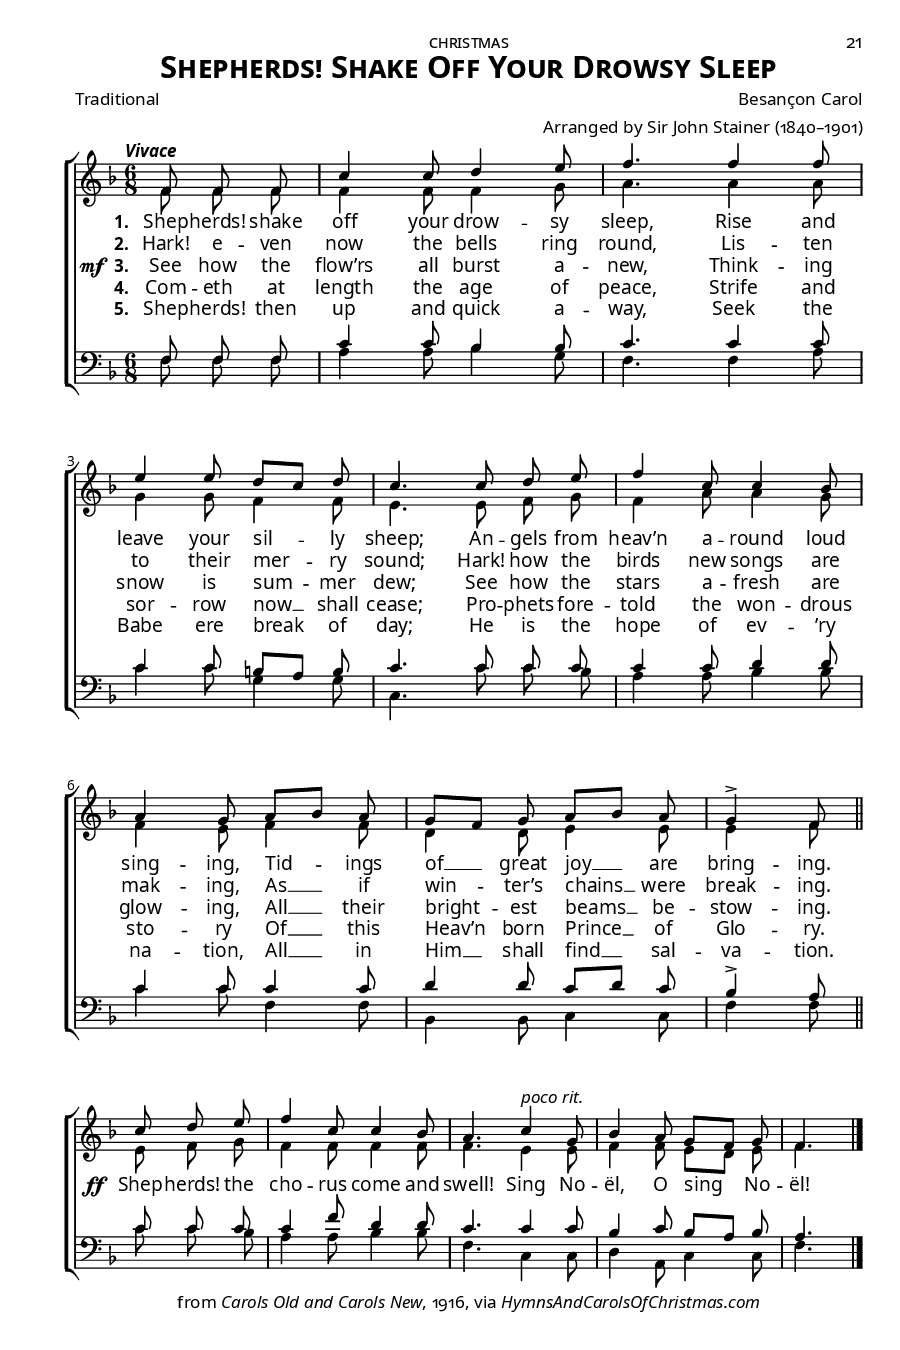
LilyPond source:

\version "2.14.2"
\include "util.ly"
\header {
  title = \markup{\override #'(font-name . "Garamond Premier Pro Semibold"){ \abs-fontsize #15 \smallCapsOldStyle"Shepherds! Shake Off Your Drowsy Sleep"}}
  poet = \markup\oldStyleNum"Traditional"
  composer = \markup\oldStyleNum"Besançon Carol"
  arranger = \markup\oldStyleNum"Arranged by Sir John Stainer (1840–1901)"
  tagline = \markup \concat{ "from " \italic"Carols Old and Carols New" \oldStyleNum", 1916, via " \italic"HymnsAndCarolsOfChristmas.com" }
}
\paper {
  paper-height = 9\in
  paper-width = 6\in
  indent = 0\in
  %system-system-spacing = #'((basic-distance . 10) (padding . 0))
  %system-system-spacing =
  %  #'((basic-distance . 0)
  %     (minimum-distance . 0)
  %     (padding . -0.35)
  %     (stretchability . 100))
  ragged-last-bottom = ##f
  ragged-bottom = ##f
  two-sided = ##t
  inner-margin = 0.5\in
  outer-margin = 0.25\in
  top-margin = 0.25\in
  bottom-margin = 0.25\in
  first-page-number = #021
  print-first-page-number = ##t
  headerLine = \markup{\override #'(font-name . "Garamond Premier Pro") \smallCapsOldStyle"christmas"}
  oddHeaderMarkup = \markup\fill-line{
     \override #'(font-name . "Garamond Premier Pro")\abs-fontsize #8.5
     \combine 
        \fill-line{"" \on-the-fly #print-page-number-check-first
        \oldStylePageNum""
        }
        \fill-line{\headerLine}
  }
  evenHeaderMarkup = \markup {
     \override #'(font-name . "Garamond Premier Pro")\abs-fontsize #8.5
     \combine
        \on-the-fly #print-page-number-check-first
        \oldStylePageNum""
        \fill-line{\headerLine}
  }
}
#(set-global-staff-size 15) \paper{ #(define fonts (make-pango-font-tree "GoudyOlSt BT" "Garamond Premier Pro" "Garamond Premier Pro" (/ 15 20))) }
global = {
  \key f \major
  \time 6/8
  \autoBeamOff
  \override DynamicLineSpanner #'staff-padding = #0.0
  \override DynamicLineSpanner #'Y-extent = #'(-1 . 1)
}

sopMusic = \relative c' {
  \tempo \markup\italic "Vivace"
  \partial 4. f8\noBeam f\noBeam f |
  c'4 c8 d4 e8 |
  f4. f4 f8 | \break
  
  e4 e8 d[ c] d |
  c4. c8\noBeam d\noBeam e |
  f4 c8 c4 bes8 | \break
  
  a4 g8 a[ bes] a |
  g[ f] g a[ bes] a |
  g4-> f8 \bar "||" \break 
  c'8\noBeam d\noBeam e |
  
  f4 c8 c4 bes8 |
  a4. c4^\markup\italic"poco rit." g8 |
  bes4 a8 g[ f] g |
  \partial 4. f4. \bar "|."
}
sopWords = \lyricmode {
  
}

altoMusic = \relative c' {
  f8\noBeam f\noBeam f\noBeam |
  f4 f8 f4 g8 |
  a4. a4 a8 |
  
  g4 g8 f4 f8 |
  e4. e8\noBeam f\noBeam g |
  f4 a8 a4 g8 |
  
  f4 e8 f4 f8 |
  d4 d8 e4 e8 |
  e4 f8 e\noBeam f\noBeam g |
  
  f4 f8 f4 f8 |
  f4. e4 e8 |
  f4 f8 e[ d] e |
  f4. \bar "|."
}
altoWords = {
  \dropLyricsIX
  \lyricmode {
    \set stanza = #"1. "
    Shep -- herds! shake off your drow -- sy sleep,
    Rise and leave your sil -- ly sheep;
    An -- gels from heav’n a -- round loud sing -- ing,
    Tid -- ings of __ great joy __ are bring -- ing.
  }
  \set stanza = \markup\dynamic"ff "
  \lyricmode {
    \dropLyricsXI
    Shep -- herds! the cho -- rus come and swell! Sing No -- ël, O sing No -- ël!
  }
}
altoWordsII = \lyricmode {
  \dropLyricsIX
%\markup\italic
  \set stanza = #"2. "
  Hark! e -- ven now the bells ring round,
  Lis -- ten to their mer -- ry sound;
  Hark! how the birds new songs are mak -- ing,
  As __ if win -- ter’s chains __ were break -- ing.
}
altoWordsIII = {
  \dropLyricsIX
  \set stanza = \markup{\dynamic" mf " "3. "}
  \lyricmode {
    See how the flow’rs all burst a -- new,
    Think -- ing snow is sum -- mer dew;
    See how the stars a -- fresh are glow -- ing,
    All __ their bright -- est beams __ be -- stow -- ing.
  }
}
altoWordsIV = \lyricmode {
  \dropLyricsIX
  \set stanza = #"4. "
  Com -- eth at length the age of peace,
  Strife and sor -- row now __ shall cease;
  Pro -- phets fore -- told the won -- drous sto -- ry
  Of __ this Heav’n born Prince __ of Glo -- ry.
}
altoWordsV = \lyricmode {
  \dropLyricsIX
  \set stanza = #"5. "
  Shep -- herds! then up and quick a -- way,
  Seek the Babe ere break of day;
  He is the hope of ev -- ’ry na -- tion,
  All __ in Him __ shall find __ sal -- va -- tion.
}
altoWordsVI = \lyricmode {
}
tenorMusic = \relative c {
  f8\noBeam f\noBeam f |
  c'4 c8 bes4 bes8 |
  c4. c4 c8 |
  
  c4 c8 b[ a] b |
  c4. c8\noBeam c\noBeam c |
  c4 c8 d4 d8 |
  
  c4 c8 c4 c8 |
  d4 d8 c[ d] c |
  bes4-> a8 c\noBeam c\noBeam c |
  
  c4 f8 d4 d8 |
  c4. c4 c8 |
  bes4 c8 bes[ a] bes |
  a4. \bar "|."
}
tenorWords = \lyricmode {

}

bassMusic = \relative c {
  f8\noBeam f\noBeam f |
  a4 a8 bes4 g8 |
  f4. f4 a8 |
  
  c4 c8 g4 g8 |
  c,4. c'8\noBeam c\noBeam bes |
  a4 a8 bes4 bes8 |
  
  c4 c8 f,4 f8 |
  bes,4 bes8 c4 c8 |
  f4 f8 c'\noBeam c\noBeam bes |
  
  a4 a8 bes4 bes8 |
  f4. c4 c8 |
  d4 a8 c4 c8 |
  f4. \bar "|."
}
bassWords = \lyricmode {

}

\score {
  <<
   \new ChoirStaff <<
%    \new Lyrics = sopranos \with { \override VerticalAxisGroup #'nonstaff-relatedstaff-spacing = #'((basic-distance . 1)) }
    \new Staff = women <<
      \new Voice = "sopranos" { \voiceOne << \global \sopMusic >> }
      \new Voice = "altos" { \voiceTwo << \global \altoMusic >> }
    >>
    \new Lyrics \with { alignAboveContext = #"women" \override VerticalAxisGroup #'nonstaff-relatedstaff-spacing = #'((basic-distance . 1))} \lyricsto "sopranos" \sopWords
    \new Lyrics = "altosVI"  \with { alignBelowContext = #"women" } \lyricsto "sopranos" \altoWordsVI
    \new Lyrics = "altosV"  \with { alignBelowContext = #"women" } \lyricsto "sopranos" \altoWordsV
    \new Lyrics = "altosIV"  \with { alignBelowContext = #"women" } \lyricsto "sopranos" \altoWordsIV
    \new Lyrics = "altosIII"  \with { alignBelowContext = #"women" } \lyricsto "sopranos" \altoWordsIII
    \new Lyrics = "altosII"  \with { alignBelowContext = #"women" } \lyricsto "sopranos" \altoWordsII
    \new Lyrics = "altos"  \with { alignBelowContext = #"women" \override VerticalAxisGroup #'nonstaff-relatedstaff-spacing = #'((padding . -0.5))} \lyricsto "sopranos" \altoWords
   \new Staff = men <<
      \clef bass
      \new Voice = "tenors" { \voiceOne << \global \tenorMusic >> }
      \new Voice = "basses" { \voiceTwo << \global \bassMusic >> }
    >>
    \new Lyrics \with { alignAboveContext = #"men" \override VerticalAxisGroup #'nonstaff-relatedstaff-spacing = #'((basic-distance . 1)) } \lyricsto "tenors" \tenorWords
    \new Lyrics \with { alignBelowContext = #"men" \override VerticalAxisGroup #'nonstaff-relatedstaff-spacing = #'((basic-distance . 1)) } \lyricsto "basses" \bassWords
  >>
%    \new PianoStaff << \new Staff { \new Voice { \pianoRH } } \new Staff { \clef "bass" \pianoLH } >>
  >>
  \layout {
    \context {
      \Score
      %\override SpacingSpanner #'base-shortest-duration = #(ly:make-moment 1 8)
      %\override SpacingSpanner #'common-shortest-duration = #(ly:make-moment 1 4)
    }
    \context {
      % Remove all empty staves
      % \Staff \RemoveEmptyStaves \override VerticalAxisGroup #'remove-first = ##t
    }
  }
  \midi {
    \tempo 4 = 90
    \set Staff.midiInstrument = "flute"
  
    \context {
      \Voice
      \remove "Dynamic_performer"
    }
  }
}
